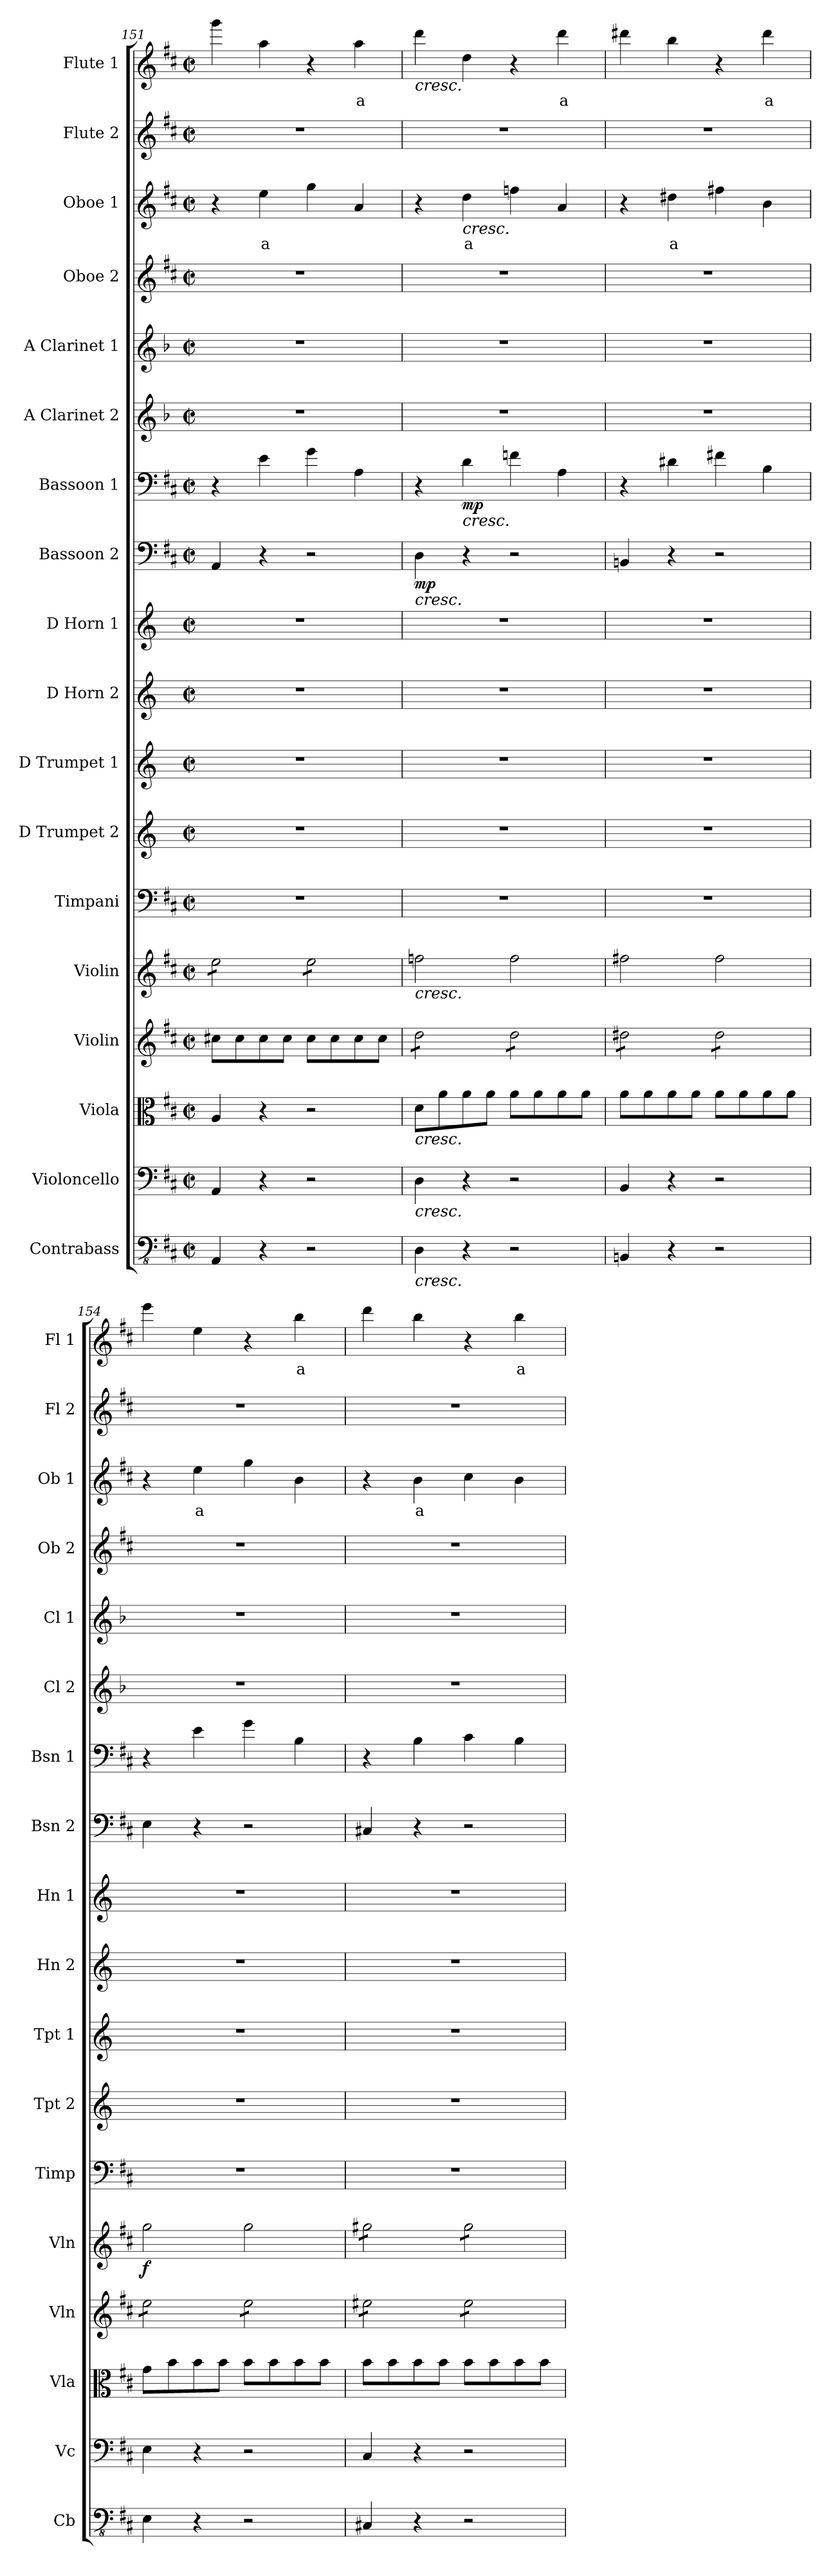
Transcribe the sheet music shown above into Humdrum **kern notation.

**kern	**kern	**kern	**kern	**kern	**dynam	**kern	**kern	**kern	**kern	**kern	**kern	**dynam	**kern	**dynam	**kern	**kern	**kern	**kern	**text	**kern	**kern	**text
*part18	*part17	*part16	*part15	*part14	*part14	*part13	*part12	*part11	*part10	*part9	*part8	*part8	*part7	*part7	*part6	*part5	*part4	*part3	*part3	*part2	*part1	*part1
*staff18	*staff17	*staff16	*staff15	*staff14	*staff14	*staff13	*staff12	*staff11	*staff10	*staff9	*staff8	*staff8	*staff7	*staff7	*staff6	*staff5	*staff4	*staff3	*staff3	*staff2	*staff1	*staff1
*I"Contrabass	*I"Violoncello	*I"Viola	*I"Violin	*I"Violin	*	*I"Timpani	*I"D Trumpet 2	*I"D Trumpet 1	*I"D Horn 2	*I"D Horn 1	*I"Bassoon 2	*	*I"Bassoon 1	*	*I"A Clarinet 2	*I"A Clarinet 1	*I"Oboe 2	*I"Oboe 1	*	*I"Flute 2	*I"Flute 1	*
*I'Cb	*I'Vc	*I'Vla	*I'Vln	*I'Vln	*	*I'Timp	*I'Tpt 2	*I'Tpt 1	*I'Hn 2	*I'Hn 1	*I'Bsn 2	*	*I'Bsn 1	*	*I'Cl 2	*I'Cl 1	*I'Ob 2	*I'Ob 1	*	*I'Fl 2	*I'Fl 1	*
*clefFv4	*clefF4	*clefC3	*clefG2	*clefG2	*	*clefF4	*clefG2	*clefG2	*clefG2	*clefG2	*clefF4	*	*clefF4	*	*clefG2	*clefG2	*clefG2	*clefG2	*	*clefG2	*clefG2	*
*	*	*	*	*	*	*	*ITrd-1c-2	*ITrd-1c-2	*ITrd6c10	*ITrd6c10	*	*	*	*	*ITrd2c3	*ITrd2c3	*	*	*	*	*	*
*k[f#c#]	*k[f#c#]	*k[f#c#]	*k[f#c#]	*k[f#c#]	*	*k[f#c#]	*k[f#c#]	*k[f#c#]	*k[f#c#]	*k[f#c#]	*k[f#c#]	*	*k[f#c#]	*	*k[f#c#]	*k[f#c#]	*k[f#c#]	*k[f#c#]	*	*k[f#c#]	*k[f#c#]	*
*M2/2	*M2/2	*M2/2	*M2/2	*M2/2	*	*M2/2	*M2/2	*M2/2	*M2/2	*M2/2	*M2/2	*	*M2/2	*	*M2/2	*M2/2	*M2/2	*M2/2	*	*M2/2	*M2/2	*
*met(c|)	*met(c|)	*met(c|)	*met(c|)	*met(c|)	*	*met(c|)	*met(c|)	*met(c|)	*met(c|)	*met(c|)	*met(c|)	*	*met(c|)	*	*met(c|)	*met(c|)	*met(c|)	*met(c|)	*	*met(c|)	*met(c|)	*
=151	=151	=151	=151	=151	=151	=151	=151	=151	=151	=151	=151	=151	=151	=151	=151	=151	=151	=151	=151	=151	=151	=151
*	*	*	*	*tremolo	*	*	*	*	*	*	*	*	*	*	*	*	*	*	*	*	*	*
4AAA/	4AA/	4A/	8cc#X\L	8ee\L	.	1r	1r	1r	1r	1r	4AA/	.	4r	.	1r	1r	1r	4r	.	1r	4ggg\	.
.	.	.	8cc#\	8ee\	.	.	.	.	.	.	.	.	.	.	.	.	.	.	.	.	.	.
!	!	!	!	!	!	!	!	!	!	!	!	!	!	!	!	!	!	!	!LO:LY:b:color=#FF0000	!	!	!
4r	4r	4r	8cc#\	8ee\	.	.	.	.	.	.	4r	.	4e\	.	.	.	.	4ee\	a	.	4aa\	.
.	.	.	8cc#\J	8ee\J	.	.	.	.	.	.	.	.	.	.	.	.	.	.	.	.	.	.
2r	2r	2r	8cc#\L	8ee\L	.	.	.	.	.	.	2r	.	4g\	.	.	.	.	4gg\	.	.	4r	.
.	.	.	8cc#\	8ee\	.	.	.	.	.	.	.	.	.	.	.	.	.	.	.	.	.	.
!	!	!	!	!	!	!	!	!	!	!	!	!	!	!	!	!	!	!	!	!	!	!LO:LY:b:color=#FF0000
.	.	.	8cc#\	8ee\	.	.	.	.	.	.	.	.	4A\	.	.	.	.	4a/	.	.	4aa\	a
.	.	.	8cc#\J	8ee\J	.	.	.	.	.	.	.	.	.	.	.	.	.	.	.	.	.	.
*	*	*	*	*Xtremolo	*	*	*	*	*	*	*	*	*	*	*	*	*	*	*	*	*	*
=152	=152	=152	=152	=152	=152	=152	=152	=152	=152	=152	=152	=152	=152	=152	=152	=152	=152	=152	=152	=152	=152	=152
!	!	!	!	!	!	!	!	!	!	!	!	!	!	!	!	!	!	!	!	!	!LO:TX:b:i:t=cresc.	!
!	!	!	!	!	!	!	!	!	!	!	!LO:TX:b:i:t=cresc.	!	!	!	!	!	!	!	!	!	!	!
!	!	!	!	!LO:TX:b:i:t=cresc.	!	!	!	!	!	!	!	!	!	!	!	!	!	!	!	!	!	!
!	!	!	!LO:TX:b:i:t=cresc.	!	!	!	!	!	!	!	!	!	!	!	!	!	!	!	!	!	!	!
!	!	!LO:TX:b:i:t=cresc.	!	!	!	!	!	!	!	!	!	!	!	!	!	!	!	!	!	!	!	!
!	!LO:TX:b:i:t=cresc.	!	!	!	!	!	!	!	!	!	!	!	!	!	!	!	!	!	!	!	!	!
!LO:TX:b:i:t=cresc.	!	!	!	!	!	!	!	!	!	!	!	!	!	!	!	!	!	!	!	!	!	!
!	!	!	!	!	!	!	!	!	!	!	!	!LO:DY:b	!	!	!	!	!	!	!	!	!	!
*	*	*	*tremolo	*	*	*	*	*	*	*	*	*	*	*	*	*	*	*	*	*	*	*
4DD\	4D\	8d\L	8dd\L	2ffn\	.	1r	1r	1r	1r	1r	4D\	mp	4r	.	1r	1r	1r	4r	.	1r	4ddd\	.
.	.	8a\	8dd\	.	.	.	.	.	.	.	.	.	.	.	.	.	.	.	.	.	.	.
!	!	!	!	!	!	!	!	!	!	!	!	!	!	!	!	!	!	!LO:TX:b:i:t=cresc.	!	!	!	!
!	!	!	!	!	!	!	!	!	!	!	!	!	!LO:TX:b:i:t=cresc.	!	!	!	!	!	!	!	!	!
!	!	!	!	!	!	!	!	!	!	!	!	!	!	!LO:DY:b	!	!	!	!	!LO:LY:b:color=#FF0000	!	!	!
4r	4r	8a\	8dd\	.	.	.	.	.	.	.	4r	.	4d\	mp	.	.	.	4dd\	a	.	4dd\	.
.	.	8a\J	8dd\J	.	.	.	.	.	.	.	.	.	.	.	.	.	.	.	.	.	.	.
2r	2r	8a\L	8dd\L	2ff\	.	.	.	.	.	.	2r	.	4fn\	.	.	.	.	4ffn\	.	.	4r	.
.	.	8a\	8dd\	.	.	.	.	.	.	.	.	.	.	.	.	.	.	.	.	.	.	.
!	!	!	!	!	!	!	!	!	!	!	!	!	!	!	!	!	!	!	!	!	!	!LO:LY:b:color=#FF0000
.	.	8a\	8dd\	.	.	.	.	.	.	.	.	.	4A\	.	.	.	.	4a/	.	.	4ddd\	a
.	.	8a\J	8dd\J	.	.	.	.	.	.	.	.	.	.	.	.	.	.	.	.	.	.	.
=153	=153	=153	=153	=153	=153	=153	=153	=153	=153	=153	=153	=153	=153	=153	=153	=153	=153	=153	=153	=153	=153	=153
4BBBn/	4BB/	8a\L	8dd#X\L	2ff#X\	.	1r	1r	1r	1r	1r	4BBn/	.	4r	.	1r	1r	1r	4r	.	1r	4ddd#X\	.
.	.	8a\	8dd#X\	.	.	.	.	.	.	.	.	.	.	.	.	.	.	.	.	.	.	.
!	!	!	!	!	!	!	!	!	!	!	!	!	!	!	!	!	!	!	!LO:LY:b:color=#FF0000	!	!	!
4r	4r	8a\	8dd#X\	.	.	.	.	.	.	.	4r	.	4d#X\	.	.	.	.	4dd#X\	a	.	4bb\	.
.	.	8a\J	8dd#X\J	.	.	.	.	.	.	.	.	.	.	.	.	.	.	.	.	.	.	.
2r	2r	8a\L	8dd#\L	2ff#\	.	.	.	.	.	.	2r	.	4f#X\	.	.	.	.	4ff#X\	.	.	4r	.
.	.	8a\	8dd#\	.	.	.	.	.	.	.	.	.	.	.	.	.	.	.	.	.	.	.
!	!	!	!	!	!	!	!	!	!	!	!	!	!	!	!	!	!	!	!	!	!	!LO:LY:b:color=#FF0000
.	.	8a\	8dd#\	.	.	.	.	.	.	.	.	.	4B\	.	.	.	.	4b\	.	.	4ddd#\	a
.	.	8a\J	8dd#\J	.	.	.	.	.	.	.	.	.	.	.	.	.	.	.	.	.	.	.
!!LO:PB:g=z
=154	=154	=154	=154	=154	=154	=154	=154	=154	=154	=154	=154	=154	=154	=154	=154	=154	=154	=154	=154	=154	=154	=154
!	!	!	!	!	!LO:DY:b	!	!	!	!	!	!	!	!	!	!	!	!	!	!	!	!	!
4EE\	4E\	8g\L	8ee\L	2gg\	f	1r	1r	1r	1r	1r	4E\	.	4r	.	1r	1r	1r	4r	.	1r	4eee\	.
.	.	8b\	8ee\	.	.	.	.	.	.	.	.	.	.	.	.	.	.	.	.	.	.	.
!	!	!	!	!	!	!	!	!	!	!	!	!	!	!	!	!	!	!	!LO:LY:b:color=#FF0000	!	!	!
4r	4r	8b\	8ee\	.	.	.	.	.	.	.	4r	.	4e\	.	.	.	.	4ee\	a	.	4ee\	.
.	.	8b\J	8ee\J	.	.	.	.	.	.	.	.	.	.	.	.	.	.	.	.	.	.	.
2r	2r	8b\L	8ee\L	2gg\	.	.	.	.	.	.	2r	.	4g\	.	.	.	.	4gg\	.	.	4r	.
.	.	8b\	8ee\	.	.	.	.	.	.	.	.	.	.	.	.	.	.	.	.	.	.	.
!	!	!	!	!	!	!	!	!	!	!	!	!	!	!	!	!	!	!	!	!	!	!LO:LY:b:color=#FF0000
.	.	8b\	8ee\	.	.	.	.	.	.	.	.	.	4B\	.	.	.	.	4b\	.	.	4bb\	a
.	.	8b\J	8ee\J	.	.	.	.	.	.	.	.	.	.	.	.	.	.	.	.	.	.	.
=155	=155	=155	=155	=155	=155	=155	=155	=155	=155	=155	=155	=155	=155	=155	=155	=155	=155	=155	=155	=155	=155	=155
*	*	*	*	*tremolo	*	*	*	*	*	*	*	*	*	*	*	*	*	*	*	*	*	*
4CC#X/	4C#/	8b\L	8ee#X\L	8gg#X\L	.	1r	1r	1r	1r	1r	4C#X/	.	4r	.	1r	1r	1r	4r	.	1r	4ddd\	.
.	.	8b\	8ee#X\	8gg#X\	.	.	.	.	.	.	.	.	.	.	.	.	.	.	.	.	.	.
!	!	!	!	!	!	!	!	!	!	!	!	!	!	!	!	!	!	!	!LO:LY:b:color=#FF0000	!	!	!
4r	4r	8b\	8ee#X\	8gg#X\	.	.	.	.	.	.	4r	.	4B\	.	.	.	.	4b\	a	.	4bb\	.
.	.	8b\J	8ee#X\J	8gg#X\J	.	.	.	.	.	.	.	.	.	.	.	.	.	.	.	.	.	.
2r	2r	8b\L	8ee#\L	8gg#\L	.	.	.	.	.	.	2r	.	4c#\	.	.	.	.	4cc#\	.	.	4r	.
.	.	8b\	8ee#\	8gg#\	.	.	.	.	.	.	.	.	.	.	.	.	.	.	.	.	.	.
!	!	!	!	!	!	!	!	!	!	!	!	!	!	!	!	!	!	!	!	!	!	!LO:LY:b:color=#FF0000
.	.	8b\	8ee#\	8gg#\	.	.	.	.	.	.	.	.	4B\	.	.	.	.	4b\	.	.	4bb\	a
.	.	8b\J	8ee#\J	8gg#\J	.	.	.	.	.	.	.	.	.	.	.	.	.	.	.	.	.	.
*	*	*	*	*Xtremolo	*	*	*	*	*	*	*	*	*	*	*	*	*	*	*	*	*	*
*	*	*	*Xtremolo	*	*	*	*	*	*	*	*	*	*	*	*	*	*	*	*	*	*	*
=	=	=	=	=	=	=	=	=	=	=	=	=	=	=	=	=	=	=	=	=	=	=
*-	*-	*-	*-	*-	*-	*-	*-	*-	*-	*-	*-	*-	*-	*-	*-	*-	*-	*-	*-	*-	*-	*-
